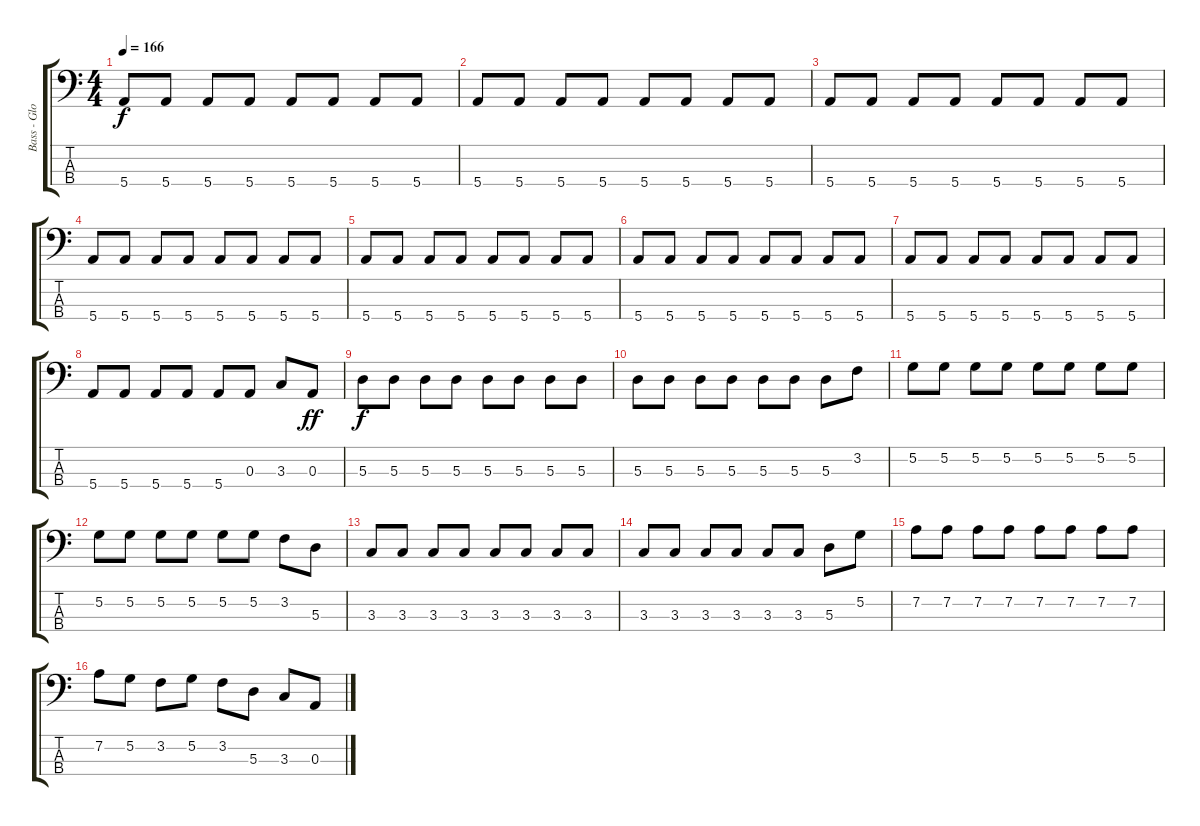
\track ("Bass - Glover  - Димон" "Bass - Glo") {instrument electricbassfinger}
\staff {score tabs}
\tuning (G2 D2 A1 E1) {hide}
\ts (4 4)
\tempo 166
\clef f4
\ks c
5.4.8{dy f} 5.4.8 5.4.8 5.4.8 5.4.8 5.4.8 5.4.8 5.4.8 |
5.4.8 5.4.8 5.4.8 5.4.8 5.4.8 5.4.8 5.4.8 5.4.8 |
5.4.8 5.4.8 5.4.8 5.4.8 5.4.8 5.4.8 5.4.8 5.4.8 |
5.4.8 5.4.8 5.4.8 5.4.8 5.4.8 5.4.8 5.4.8 5.4.8 |
5.4.8 5.4.8 5.4.8 5.4.8 5.4.8 5.4.8 5.4.8 5.4.8 |
5.4.8 5.4.8 5.4.8 5.4.8 5.4.8 5.4.8 5.4.8 5.4.8 |
5.4.8 5.4.8 5.4.8 5.4.8 5.4.8 5.4.8 5.4.8 5.4.8 |
5.4.8 5.4.8 5.4.8 5.4.8 5.4.8 0.3.8 3.3.8 0.3.8{dy ff} |
5.3.8{dy f} 5.3.8 5.3.8 5.3.8 5.3.8 5.3.8 5.3.8 5.3.8 |
5.3.8 5.3.8 5.3.8 5.3.8 5.3.8 5.3.8 5.3.8 3.2.8 |
5.2.8 5.2.8 5.2.8 5.2.8 5.2.8 5.2.8 5.2.8 5.2.8 |
5.2.8 5.2.8 5.2.8 5.2.8 5.2.8 5.2.8 3.2.8 5.3.8 |
3.3.8 3.3.8 3.3.8 3.3.8 3.3.8 3.3.8 3.3.8 3.3.8 |
3.3.8 3.3.8 3.3.8 3.3.8 3.3.8 3.3.8 5.3.8 5.2.8 |
7.2.8 7.2.8 7.2.8 7.2.8 7.2.8 7.2.8 7.2.8 7.2.8 |
7.2.8 5.2.8 3.2.8 5.2.8 3.2.8 5.3.8 3.3.8 0.3.8
